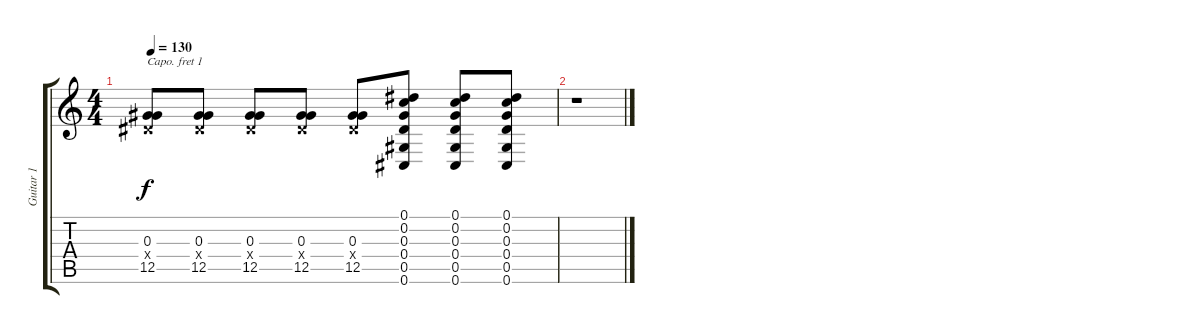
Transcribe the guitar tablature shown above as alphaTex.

\track ("Guitar 1" "Guitar 1") {instrument acousticguitarsteel}
\staff {score tabs}
\capo 1
\tuning (B3 D4 G3 D3 G2 C2) {hide}
\ts (4 4)
\tempo 130
\clef g2
\ks c
(0.3 0.4{x} 12.5).8{dy f} (0.3 0.4{x} 12.5).8 (0.3 0.4{x} 12.5).8 (0.3 0.4{x} 12.5).8 (0.3 0.4{x} 12.5).8 (0.1 0.2 0.3 0.4 0.5 0.6).8 (0.1 0.2 0.3 0.4 0.5 0.6).8 (0.1 0.2 0.3 0.4 0.5 0.6).8 |
r.1
